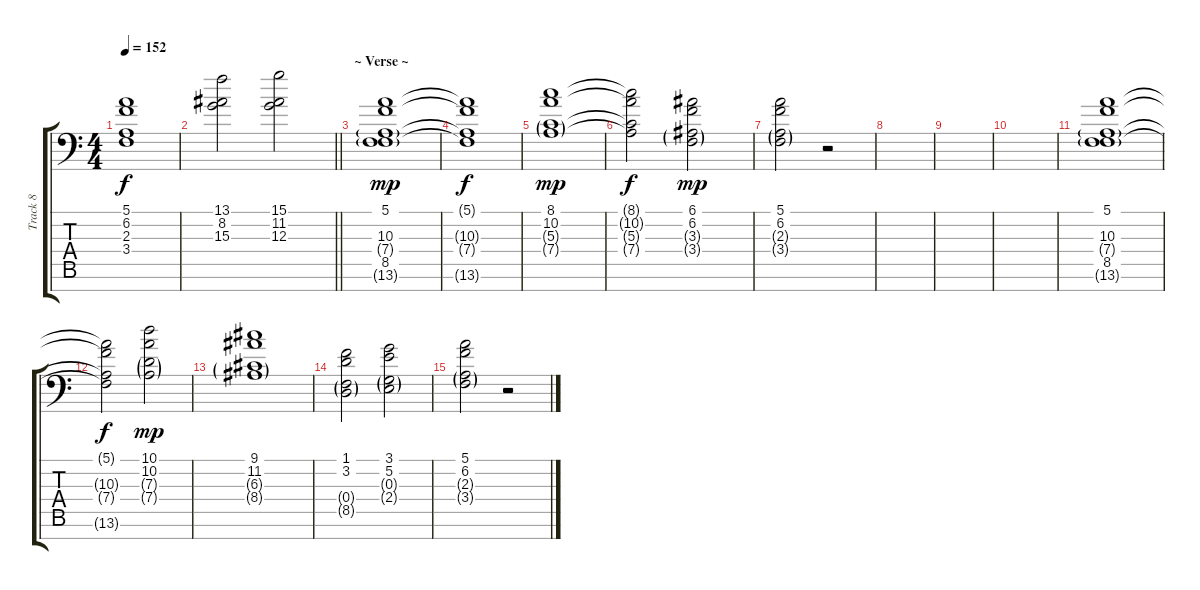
\track ("Track 8" "Track 8") {instrument choiraahs}
\staff {score tabs}
\tuning (E4 B3 G3 D3 A2 E2 A1) {hide}
\ts (4 4)
\tempo 152
\clef f4
\ks c
(5.1{t} 6.2{t} 2.3{t} 3.4{t}).1{dy f} |
\barLineRight lightlight
(13.1 8.2 15.3).2 (15.1 11.2 12.3).2 |
\section ("" "~ Verse ~")
(5.1 10.3 7.4{g} 8.5 13.6{g}).1{dy mp} |
(5.1{t} 10.3{t} 7.4{t} 13.6{t}).1{dy f} |
(8.1 10.2 5.3{g} 7.4{g}).1{dy mp} |
(8.1{t} 10.2{t} 5.3{t} 7.4{t}).2{dy f} (6.1 6.2 3.3{g} 3.4{g}).2{dy mp} |
(5.1 6.2 2.3{g} 3.4{g}).2 r.2 |
|
|
|
(5.1 10.3 7.4{g} 8.5 13.6{g}).1 |
(5.1{t} 10.3{t} 7.4{t} 13.6{t}).2{dy f} (10.1 10.2 7.3{g} 7.4{g}).2{dy mp} |
(9.1 11.2 6.3{g} 8.4{g}).1 |
(1.1 3.2 0.4{g} 8.5{g}).2 (3.1 5.2 0.3{g} 2.4{g}).2 |
(5.1 6.2 2.3{g} 3.4{g}).2 r.2
